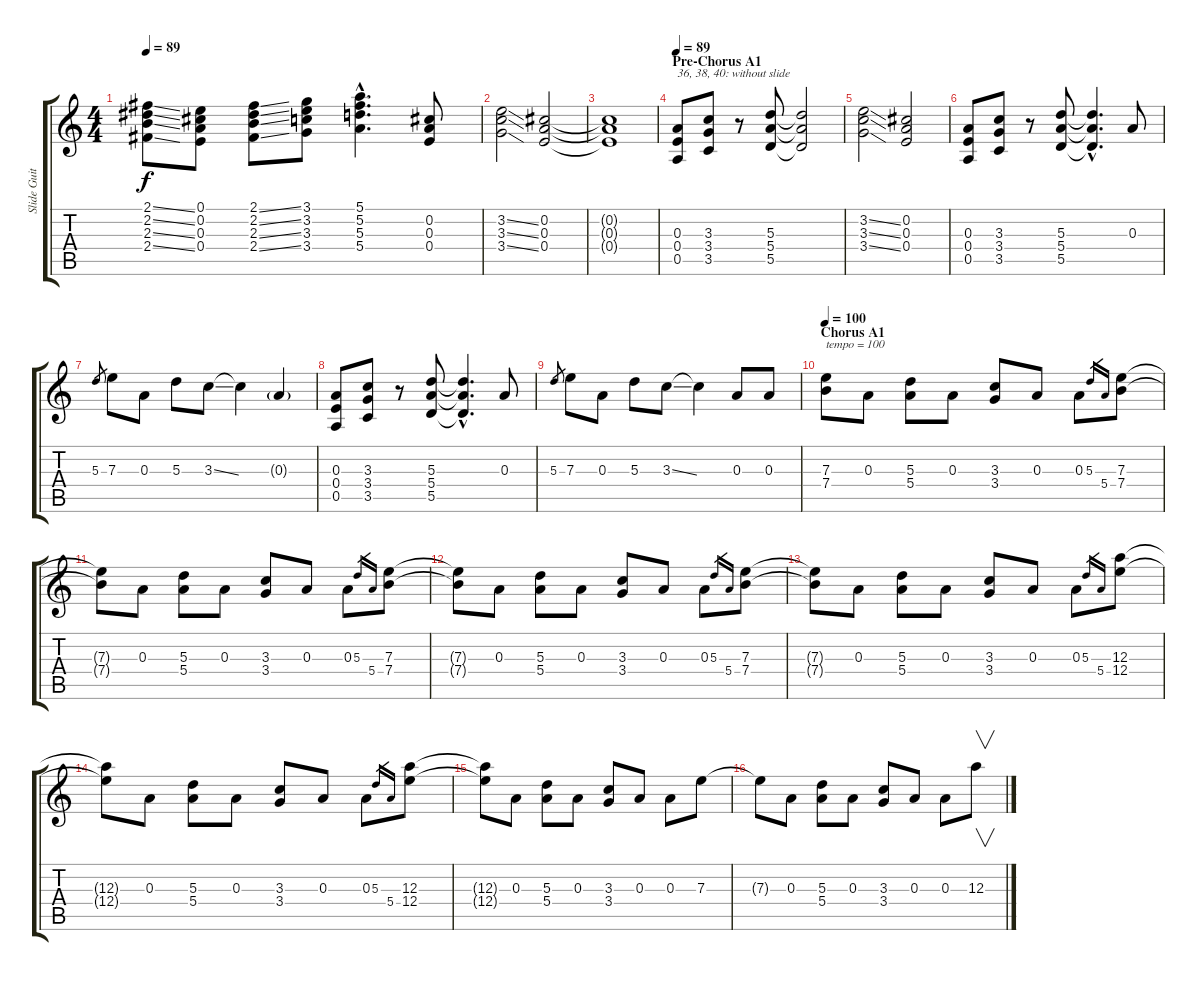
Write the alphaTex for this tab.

\track ("Slide Guitar" "Slide Guit") {instrument distortionguitar}
\staff {score tabs}
\tuning (E4 Db4 A3 E3 A2 E2) {hide}
\ts (4 4)
\tempo 89
\clef g2
\ks c
(2.1{ss} 2.2{ss} 2.3{ss} 2.4{ss}).8{dy f} (0.1 0.2 0.3 0.4).8 (2.1{ss} 2.2{ss} 2.3{ss} 2.4{ss}).8 (3.1 3.2 3.3 3.4).8 (5.1{hac} 5.2{hac} 5.3{hac} 5.4{hac}).4{d} (0.2 0.3 0.4).8 |
(3.2{ss} 3.3{ss} 3.4{ss}).2 (0.2 0.3 0.4).2 |
(0.2{t} 0.3{t} 0.4{t}).1 |
\section ("" "Pre-Chorus A1")
\tempo 89
(0.3 0.4 0.5).8{txt "36, 38, 40: without slide"} (3.3 3.4 3.5).8 r.8 (5.3 5.4 5.5).8 (5.3{t} 5.4{t} 5.5{t}).2 |
(3.2{ss} 3.3{ss} 3.4{ss}).2 (0.2 0.3 0.4).2 |
(0.3 0.4 0.5).8 (3.3 3.4 3.5).8 r.8 (5.3 5.4 5.5).8 (5.3{hac t} 5.4{hac t} 5.5{hac t}).4{d} 0.3.8 |
5.3.8{gr} 7.3.8 0.3.8 5.3.8 3.3{ss}.8 3.3{t}.4 0.3{g}.4 |
(0.3 0.4 0.5).8 (3.3 3.4 3.5).8 r.8 (5.3 5.4 5.5).8 (5.3{hac t} 5.4{hac t} 5.5{hac t}).4{d} 0.3.8 |
5.3.8{gr} 7.3.8 0.3.8 5.3.8 3.3{ss}.8 3.3{t}.4 0.3.8 0.3.8 |
\section ("" "Chorus A1")
\tempo 100
(7.3 7.4).8{txt "tempo = 100"} 0.3.8 (5.3 5.4).8 0.3.8 (3.3 3.4).8 0.3.8 0.3.8 5.3.16{gr} 5.4.16{gr} (7.3 7.4).8 |
(7.3{t} 7.4{t}).8 0.3.8 (5.3 5.4).8 0.3.8 (3.3 3.4).8 0.3.8 0.3.8 5.3.16{gr} 5.4.16{gr} (7.3 7.4).8 |
(7.3{t} 7.4{t}).8 0.3.8 (5.3 5.4).8 0.3.8 (3.3 3.4).8 0.3.8 0.3.8 5.3.16{gr} 5.4.16{gr} (7.3 7.4).8 |
(7.3{t} 7.4{t}).8 0.3.8 (5.3 5.4).8 0.3.8 (3.3 3.4).8 0.3.8 0.3.8 5.3.16{gr} 5.4.16{gr} (12.3 12.4).8 |
(12.3{t} 12.4{t}).8 0.3.8 (5.3 5.4).8 0.3.8 (3.3 3.4).8 0.3.8 0.3.8 5.3.16{gr} 5.4.16{gr} (12.3 12.4).8 |
(12.3{t} 12.4{t}).8 0.3.8 (5.3 5.4).8 0.3.8 (3.3 3.4).8 0.3.8 0.3.8 7.3.8 |
7.3{t}.8 0.3.8 (5.3 5.4).8 0.3.8 (3.3 3.4).8 0.3.8 0.3.8 12.3.8{v}
